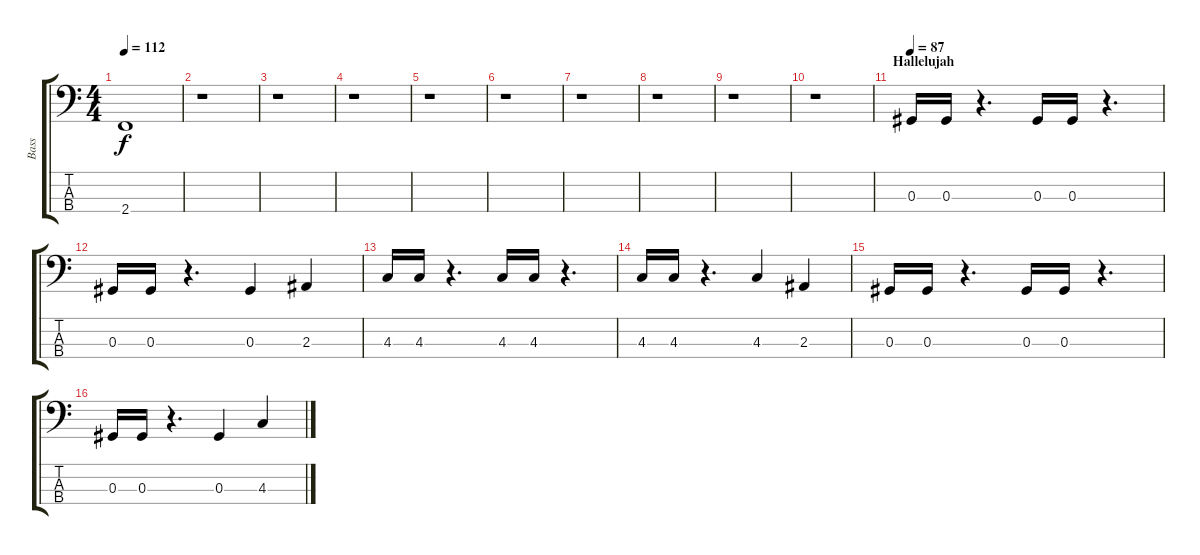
\track ("Bass" "Bass") {instrument electricbassfinger}
\staff {score tabs}
\tuning (Gb2 Db2 Ab1 Eb1) {hide}
\ts (4 4)
\tempo 112
\clef f4
\ks c
2.4{t}.1{dy f} |
r.1 |
r.1 |
r.1 |
r.1 |
r.1 |
r.1 |
r.1 |
r.1 |
r.1 |
\section ("" "Hallelujah")
\tempo 87
0.3.16 0.3.16 r.4{d} 0.3.16 0.3.16 r.4{d} |
0.3.16 0.3.16 r.4{d} 0.3.4 2.3.4 |
4.3.16 4.3.16 r.4{d} 4.3.16 4.3.16 r.4{d} |
4.3.16 4.3.16 r.4{d} 4.3.4 2.3.4 |
0.3.16 0.3.16 r.4{d} 0.3.16 0.3.16 r.4{d} |
0.3.16 0.3.16 r.4{d} 0.3.4 4.3.4
